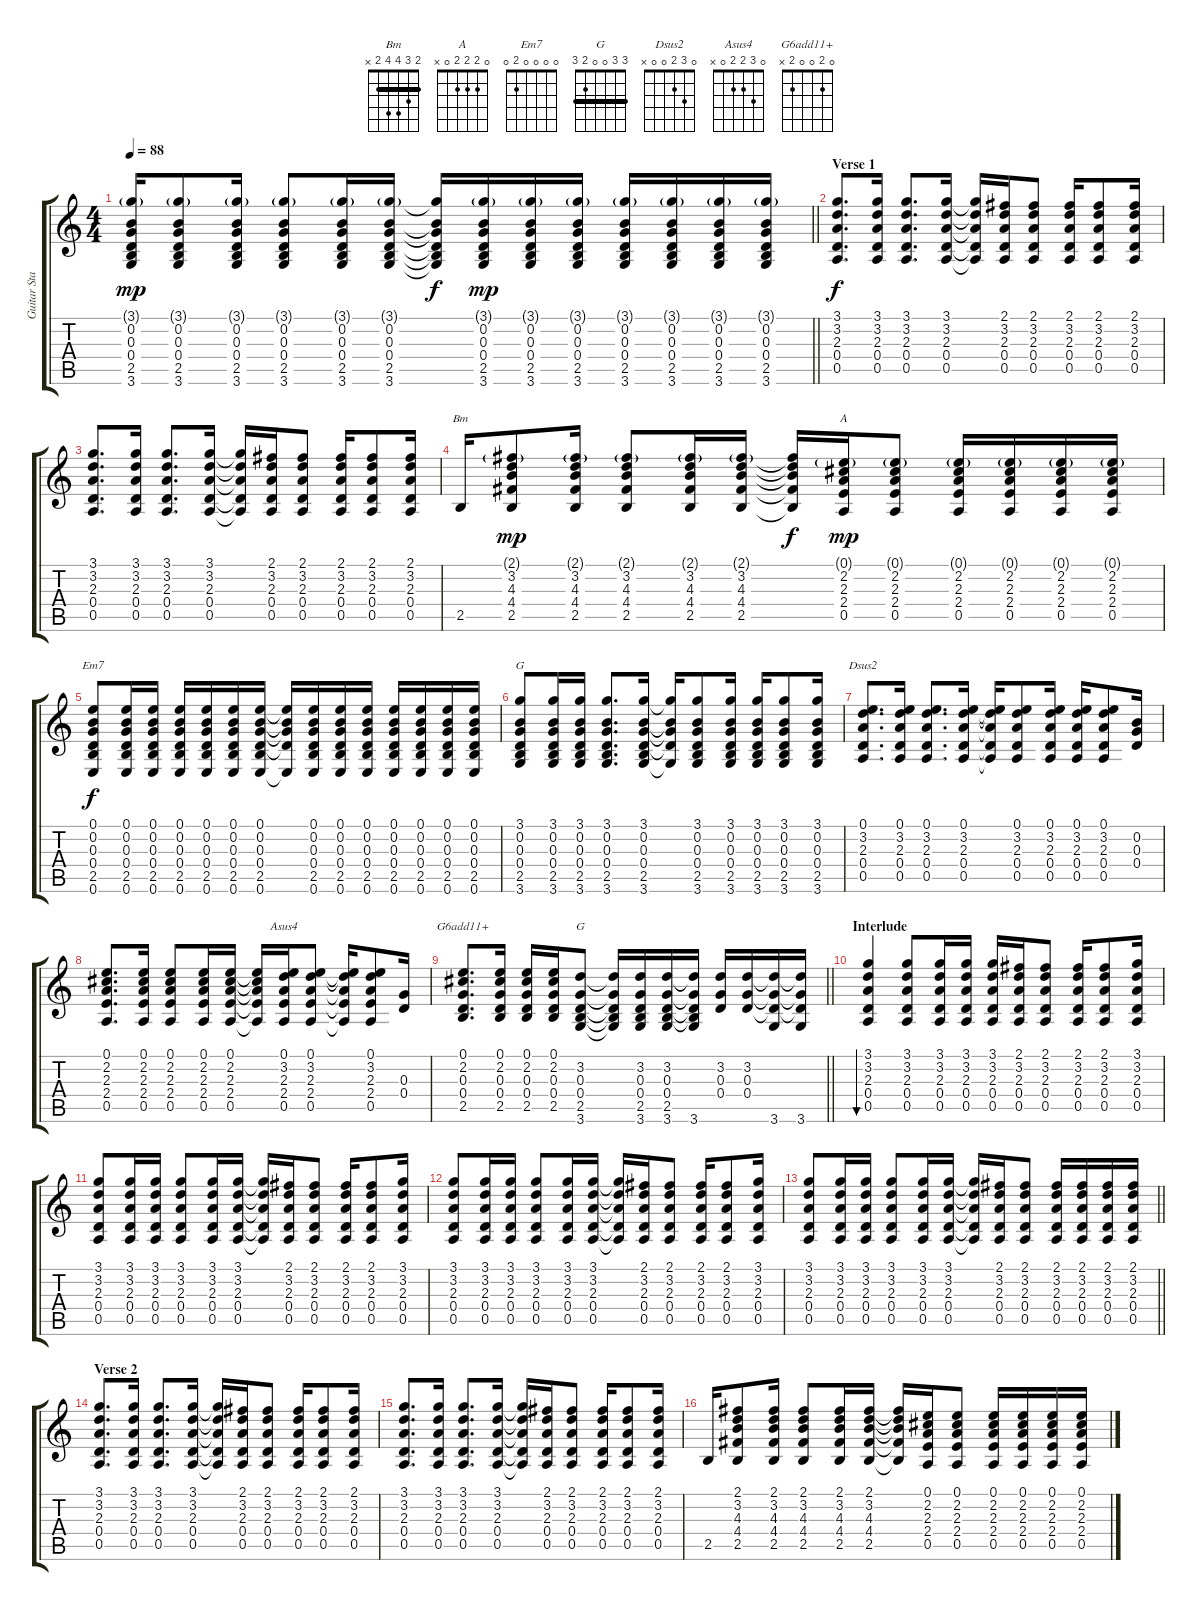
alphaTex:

\track ("Guitar Standard Tuning" "Guitar Sta") {instrument electricguitarjazz}
\staff {score tabs}
\tuning (E4 B3 G3 D3 A2 E2) {hide}
\chord ("Bm" 2 3 4 4 2 x) {barre 2}
\chord ("A" 0 2 2 2 0 x)
\chord ("Em7" 0 0 0 0 2 0)
\chord ("G" 3 0 0 0 2 3)
\chord ("Dsus2" 0 3 2 0 0 x)
\chord ("Asus4" 0 3 2 2 0 x)
\chord ("G6add11+" 0 2 0 0 2 x)
\chord ("G" 3 3 0 0 2 3) {barre 3}
\ts (4 4)
\tempo 88
\clef g2
\barLineRight lightlight
\ks c
(3.1{g} 0.2 0.3 0.4 2.5 3.6).16{dy mp} (3.1{g} 0.2 0.3 0.4 2.5 3.6).8 (3.1{g} 0.2 0.3 0.4 2.5 3.6).16 (3.1{g} 0.2 0.3 0.4 2.5 3.6).8 (3.1{g} 0.2 0.3 0.4 2.5 3.6).16 (3.1{g} 0.2 0.3 0.4 2.5 3.6).16 (3.1{t} 0.2{t} 0.3{t} 0.4{t} 2.5{t} 3.6{t}).16{dy f} (3.1{g} 0.2 0.3 0.4 2.5 3.6).16{dy mp} (3.1{g} 0.2 0.3 0.4 2.5 3.6).16 (3.1{g} 0.2 0.3 0.4 2.5 3.6).16 (3.1{g} 0.2 0.3 0.4 2.5 3.6).16 (3.1{g} 0.2 0.3 0.4 2.5 3.6).16 (3.1{g} 0.2 0.3 0.4 2.5 3.6).16 (3.1{g} 0.2 0.3 0.4 2.5 3.6).16 |
\section ("" "Verse 1")
(3.1 3.2 2.3 0.4 0.5).8{d dy f} (3.1 3.2 2.3 0.4 0.5).16 (3.1 3.2 2.3 0.4 0.5).8{d} (3.1 3.2 2.3 0.4 0.5).16 (3.1{t} 3.2{t} 2.3{t} 0.4{t} 0.5{t}).16 (2.1 3.2 2.3 0.4 0.5).16 (2.1 3.2 2.3 0.4 0.5).8 (2.1 3.2 2.3 0.4 0.5).16 (2.1 3.2 2.3 0.4 0.5).8 (2.1 3.2 2.3 0.4 0.5).16 |
(3.1 3.2 2.3 0.4 0.5).8{d} (3.1 3.2 2.3 0.4 0.5).16 (3.1 3.2 2.3 0.4 0.5).8{d} (3.1 3.2 2.3 0.4 0.5).16 (3.1{t} 3.2{t} 2.3{t} 0.4{t} 0.5{t}).16 (2.1 3.2 2.3 0.4 0.5).16 (2.1 3.2 2.3 0.4 0.5).8 (2.1 3.2 2.3 0.4 0.5).16 (2.1 3.2 2.3 0.4 0.5).8 (2.1 3.2 2.3 0.4 0.5).16 |
2.5.16{ch "Bm"} (2.1{g} 3.2 4.3 4.4 2.5).8{dy mp} (2.1{g} 3.2 4.3 4.4 2.5).16 (2.1{g} 3.2 4.3 4.4 2.5).8 (2.1{g} 3.2 4.3 4.4 2.5).16 (2.1{g} 3.2 4.3 4.4 2.5).16 (2.1{t} 3.2{t} 4.3{t} 4.4{t} 2.5{t}).16{dy f} (0.1{g} 2.2 2.3 2.4 0.5).16{ch "A" dy mp} (0.1{g} 2.2 2.3 2.4 0.5).8 (0.1{g} 2.2 2.3 2.4 0.5).16 (0.1{g} 2.2 2.3 2.4 0.5).16 (0.1{g} 2.2 2.3 2.4 0.5).16 (0.1{g} 2.2 2.3 2.4 0.5).16 |
(0.1 0.2 0.3 0.4 2.5 0.6).8{ch "Em7" dy f} (0.1 0.2 0.3 0.4 2.5 0.6).16 (0.1 0.2 0.3 0.4 2.5 0.6).16 (0.1 0.2 0.3 0.4 2.5 0.6).16 (0.1 0.2 0.3 0.4 2.5 0.6).16 (0.1 0.2 0.3 0.4 2.5 0.6).16 (0.1 0.2 0.3 0.4 2.5 0.6).16 (0.1{t} 0.2{t} 0.3{t} 0.4{t} 0.6{t}).16 (0.1 0.2 0.3 0.4 2.5 0.6).16 (0.1 0.2 0.3 0.4 2.5 0.6).16 (0.1 0.2 0.3 0.4 2.5 0.6).16 (0.1 0.2 0.3 0.4 2.5 0.6).16 (0.1 0.2 0.3 0.4 2.5 0.6).16 (0.1 0.2 0.3 0.4 2.5 0.6).16 (0.1 0.2 0.3 0.4 2.5 0.6).16 |
(3.1 0.2 0.3 0.4 2.5 3.6).8{ch "G"} (3.1 0.2 0.3 0.4 2.5 3.6).16 (3.1 0.2 0.3 0.4 2.5 3.6).16 (3.1 0.2 0.3 0.4 2.5 3.6).8{d} (3.1 0.2 0.3 0.4 2.5 3.6).16 (3.1{t} 0.2{t} 0.3{t} 0.4{t} 3.6{t}).16 (3.1 0.2 0.3 0.4 2.5 3.6).8 (3.1 0.2 0.3 0.4 2.5 3.6).16 (3.1 0.2 0.3 0.4 2.5 3.6).16 (3.1 0.2 0.3 0.4 2.5 3.6).8 (3.1 0.2 0.3 0.4 2.5 3.6).16 |
(0.1 3.2 2.3 0.4 0.5).8{d ch "Dsus2"} (0.1 3.2 2.3 0.4 0.5).16 (0.1 3.2 2.3 0.4 0.5).8{d} (0.1 3.2 2.3 0.4 0.5).16 (0.1{t} 3.2{t} 2.3{t} 0.4{t} 0.5{t}).16 (0.1 3.2 2.3 0.4 0.5).8 (0.1 3.2 2.3 0.4 0.5).16 (0.1 3.2 2.3 0.4 0.5).16 (0.1 3.2 2.3 0.4 0.5).8 (0.2 0.3 0.4).16 |
(0.1 2.2 2.3 2.4 0.5).8{d} (0.1 2.2 2.3 2.4 0.5).16 (0.1 2.2 2.3 2.4 0.5).8 (0.1 2.2 2.3 2.4 0.5).16 (0.1 2.2 2.3 2.4 0.5).16 (0.1{t} 2.2{t} 2.3{t} 2.4{t} 0.5{t}).16 (0.1 3.2 2.3 2.4 0.5).16{ch "Asus4"} (0.1 3.2 2.3 2.4 0.5).8 (0.1{t} 3.2{t} 2.3{t} 2.4{t} 0.5{t}).16 (0.1 3.2 2.3 2.4 0.5).8 (0.3 0.4).16 |
\barLineRight lightlight
(0.1 2.2 0.3 0.4 2.5).8{d ch "G6add11+"} (0.1 2.2 0.3 0.4 2.5).16 (0.1 2.2 0.3 0.4 2.5).16 (0.1 2.2 0.3 0.4 2.5).16 (3.2 0.3 0.4 2.5 3.6).8{ch "G"} (3.2{t} 0.3{t} 0.4{t} 2.5{t} 3.6{t}).16 (3.2 0.3 0.4 2.5 3.6).16 (3.2 0.3 0.4 2.5 3.6).16 (3.2{t} 0.3{t} 0.4{t} 2.5{t} 3.6).16 (3.2 0.3 0.4).16 (3.2 0.3 0.4).16 (3.2{t} 0.3{t} 0.4{t} 3.6).16 (3.2{t} 0.3{t} 0.4{t} 3.6).16 |
\section ("" "Interlude")
(3.1 3.2 2.3 0.4 0.5).4{bu 60} (3.1 3.2 2.3 0.4 0.5).8 (3.1 3.2 2.3 0.4 0.5).16 (3.1 3.2 2.3 0.4 0.5).16 (3.1 3.2 2.3 0.4 0.5).16 (2.1 3.2 2.3 0.4 0.5).16 (2.1 3.2 2.3 0.4 0.5).8 (2.1 3.2 2.3 0.4 0.5).16 (2.1 3.2 2.3 0.4 0.5).8 (3.1 3.2 2.3 0.4 0.5).16 |
(3.1 3.2 2.3 0.4 0.5).8 (3.1 3.2 2.3 0.4 0.5).16 (3.1 3.2 2.3 0.4 0.5).16 (3.1 3.2 2.3 0.4 0.5).8 (3.1 3.2 2.3 0.4 0.5).16 (3.1 3.2 2.3 0.4 0.5).16 (3.1{t} 3.2{t} 2.3{t} 0.4{t} 0.5{t}).16 (2.1 3.2 2.3 0.4 0.5).16 (2.1 3.2 2.3 0.4 0.5).8 (2.1 3.2 2.3 0.4 0.5).16 (2.1 3.2 2.3 0.4 0.5).8 (3.1 3.2 2.3 0.4 0.5).16 |
(3.1 3.2 2.3 0.4 0.5).8 (3.1 3.2 2.3 0.4 0.5).16 (3.1 3.2 2.3 0.4 0.5).16 (3.1 3.2 2.3 0.4 0.5).8 (3.1 3.2 2.3 0.4 0.5).16 (3.1 3.2 2.3 0.4 0.5).16 (3.1{t} 3.2{t} 2.3{t} 0.4{t} 0.5{t}).16 (2.1 3.2 2.3 0.4 0.5).16 (2.1 3.2 2.3 0.4 0.5).8 (2.1 3.2 2.3 0.4 0.5).16 (2.1 3.2 2.3 0.4 0.5).8 (3.1 3.2 2.3 0.4 0.5).16 |
\barLineRight lightlight
(3.1 3.2 2.3 0.4 0.5).8 (3.1 3.2 2.3 0.4 0.5).16 (3.1 3.2 2.3 0.4 0.5).16 (3.1 3.2 2.3 0.4 0.5).8 (3.1 3.2 2.3 0.4 0.5).16 (3.1 3.2 2.3 0.4 0.5).16 (3.1{t} 3.2{t} 2.3{t} 0.4{t} 0.5{t}).16 (2.1 3.2 2.3 0.4 0.5).16 (2.1 3.2 2.3 0.4 0.5).8 (2.1 3.2 2.3 0.4 0.5).16 (2.1 3.2 2.3 0.4 0.5).16 (2.1 3.2 2.3 0.4 0.5).16 (2.1 3.2 2.3 0.4 0.5).16 |
\section ("" "Verse 2")
(3.1 3.2 2.3 0.4 0.5).8{d} (3.1 3.2 2.3 0.4 0.5).16 (3.1 3.2 2.3 0.4 0.5).8{d} (3.1 3.2 2.3 0.4 0.5).16 (3.1{t} 3.2{t} 2.3{t} 0.4{t} 0.5{t}).16 (2.1 3.2 2.3 0.4 0.5).16 (2.1 3.2 2.3 0.4 0.5).8 (2.1 3.2 2.3 0.4 0.5).16 (2.1 3.2 2.3 0.4 0.5).8 (2.1 3.2 2.3 0.4 0.5).16 |
(3.1 3.2 2.3 0.4 0.5).8{d} (3.1 3.2 2.3 0.4 0.5).16 (3.1 3.2 2.3 0.4 0.5).8{d} (3.1 3.2 2.3 0.4 0.5).16 (3.1{t} 3.2{t} 2.3{t} 0.4{t} 0.5{t}).16 (2.1 3.2 2.3 0.4 0.5).16 (2.1 3.2 2.3 0.4 0.5).8 (2.1 3.2 2.3 0.4 0.5).16 (2.1 3.2 2.3 0.4 0.5).8 (2.1 3.2 2.3 0.4 0.5).16 |
2.5.16 (2.1 3.2 4.3 4.4 2.5).8 (2.1 3.2 4.3 4.4 2.5).16 (2.1 3.2 4.3 4.4 2.5).8 (2.1 3.2 4.3 4.4 2.5).16 (2.1 3.2 4.3 4.4 2.5).16 (2.1{t} 3.2{t} 4.3{t} 4.4{t} 2.5{t}).16 (0.1 2.2 2.3 2.4 0.5).16 (0.1 2.2 2.3 2.4 0.5).8 (0.1 2.2 2.3 2.4 0.5).16 (0.1 2.2 2.3 2.4 0.5).16 (0.1 2.2 2.3 2.4 0.5).16 (0.1 2.2 2.3 2.4 0.5).16
